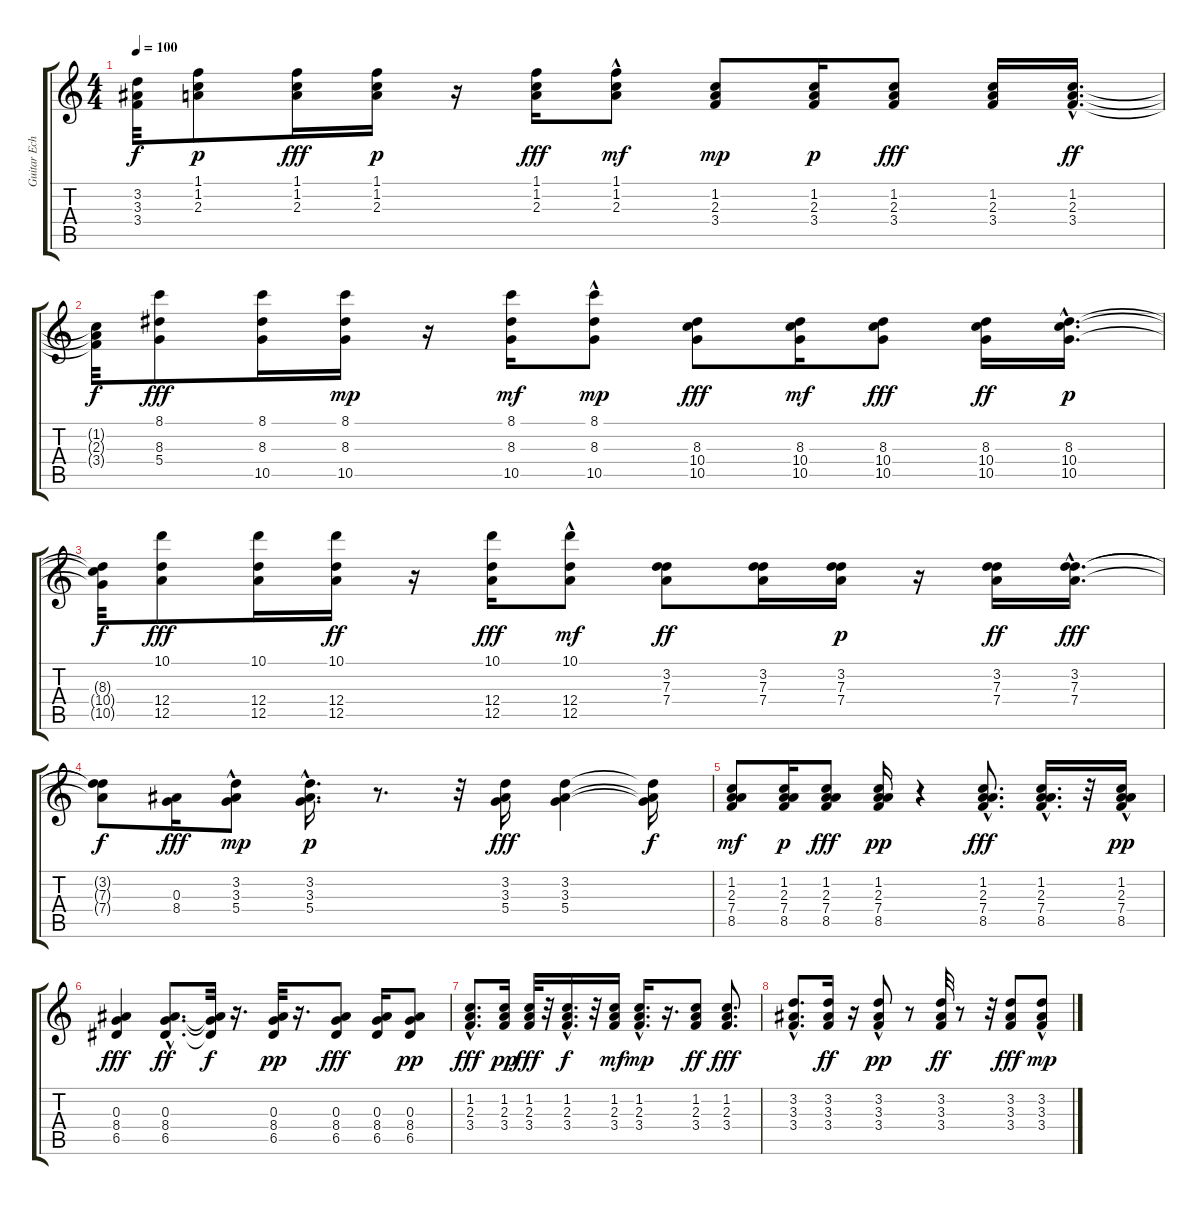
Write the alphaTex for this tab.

\track ("Guitar Echo" "Guitar Ech") {instrument electricguitarmuted}
\staff {score tabs}
\tuning (E4 B3 G3 D3 A2 E2) {hide}
\ts (4 4)
\tempo 100
\clef g2
\ks c
(3.2{t} 3.3{t} 3.4{t}).32{dy f} (1.1 1.2 2.3).8{dy p} (1.1 1.2 2.3).16{dy fff} (1.1 1.2 2.3).16{dy p} r.16 (1.1 1.2 2.3).16{dy fff} (1.1{hac} 1.2 2.3).8{dy mf} (1.2 2.3 3.4).8{dy mp} (1.2 2.3 3.4).16{dy p} (1.2 2.3 3.4).8{dy fff} (1.2 2.3 3.4).16 (1.2{hac} 2.3{hac} 3.4{hac}).16{d dy ff} |
(1.2{t} 2.3{t} 3.4{t}).32{dy f} (8.1 8.3 5.4).8{dy fff} (8.1 8.3 10.5).16 (8.1 8.3 10.5).16{dy mp} r.16 (8.1 8.3 10.5).16{dy mf} (8.1{hac} 8.3 10.5).8{dy mp} (8.3 10.4 10.5).8{dy fff} (8.3 10.4 10.5).16{dy mf} (8.3 10.4 10.5).8{dy fff} (8.3 10.4 10.5).16{dy ff} (8.3{hac} 10.4{hac} 10.5{hac}).16{d dy p} |
(8.3{t} 10.4{t} 10.5{t}).32{dy f} (10.1 12.4 12.5).8{dy fff} (10.1 12.4 12.5).16 (10.1 12.4 12.5).16{dy ff} r.16 (10.1 12.4 12.5).16{dy fff} (10.1{hac} 12.4 12.5).8{dy mf} (3.2 7.3 7.4).8{dy ff} (3.2 7.3 7.4).16 (3.2 7.3 7.4).16{dy p} r.16 (3.2 7.3 7.4).16{dy ff} (3.2{hac} 7.3{hac} 7.4{hac}).16{d dy fff} |
(3.2{t} 7.3{t} 7.4{t}).8{dy f} (0.3 8.4).16{dy fff} (3.2 3.3{hac} 5.4{hac}).8{dy mp} (3.2{hac} 3.3{hac} 5.4{hac}).16{d dy p} r.8{d} r.32 (3.2 3.3 5.4).16{dy fff} (3.2 3.3 5.4).4 (3.2{t} 3.3{t} 5.4{t}).16{dy f} |
(1.2 2.3 7.4 8.5).8{dy mf} (1.2 2.3 7.4 8.5).16{dy p} (1.2 2.3 7.4 8.5).8{dy fff} (1.2 2.3 7.4 8.5).16{dy pp} r.4 (1.2{hac} 2.3{hac} 7.4{hac} 8.5{hac}).8{d dy fff} (1.2{hac} 2.3{hac} 7.4{hac} 8.5{hac}).16{d} r.32 (1.2{hac} 2.3{hac} 7.4{hac} 8.5{hac}).16{dy pp} |
(0.3 8.4 6.5).4{dy fff} (0.3{hac} 8.4{hac} 6.5{hac}).8{d dy ff} (0.3{t} 8.4{t} 6.5{t}).32{dy f} r.16{d} (0.3 8.4 6.5).32{dy pp} r.16{d} (0.3 8.4 6.5).8{dy fff} (0.3 8.4 6.5).16 (0.3 8.4 6.5).8{dy pp} |
(1.2{hac} 2.3{hac} 3.4{hac}).8{d dy fff} (1.2 2.3 3.4).16{dy pp} (1.2 2.3 3.4).32{dy fff} r.32 (1.2{hac} 2.3{hac} 3.4{hac}).16{d dy f} r.32 (1.2 2.3 3.4).16{dy mf} (1.2{hac} 2.3{hac} 3.4{hac}).16{d dy mp} r.16{d} (1.2 2.3 3.4).8{dy ff} (1.2 2.3 3.4).8{d dy fff} |
(3.2{hac} 3.3{hac} 3.4{hac}).8{d} (3.2 3.3 3.4).16{dy ff} r.16 (3.2{hac} 3.3{hac} 3.4).8{dy pp} r.8 (3.2 3.3 3.4).32{dy ff} r.8 r.32 (3.2 3.3 3.4).8{dy fff} (3.2{hac} 3.3{hac} 3.4).8{dy mp}
